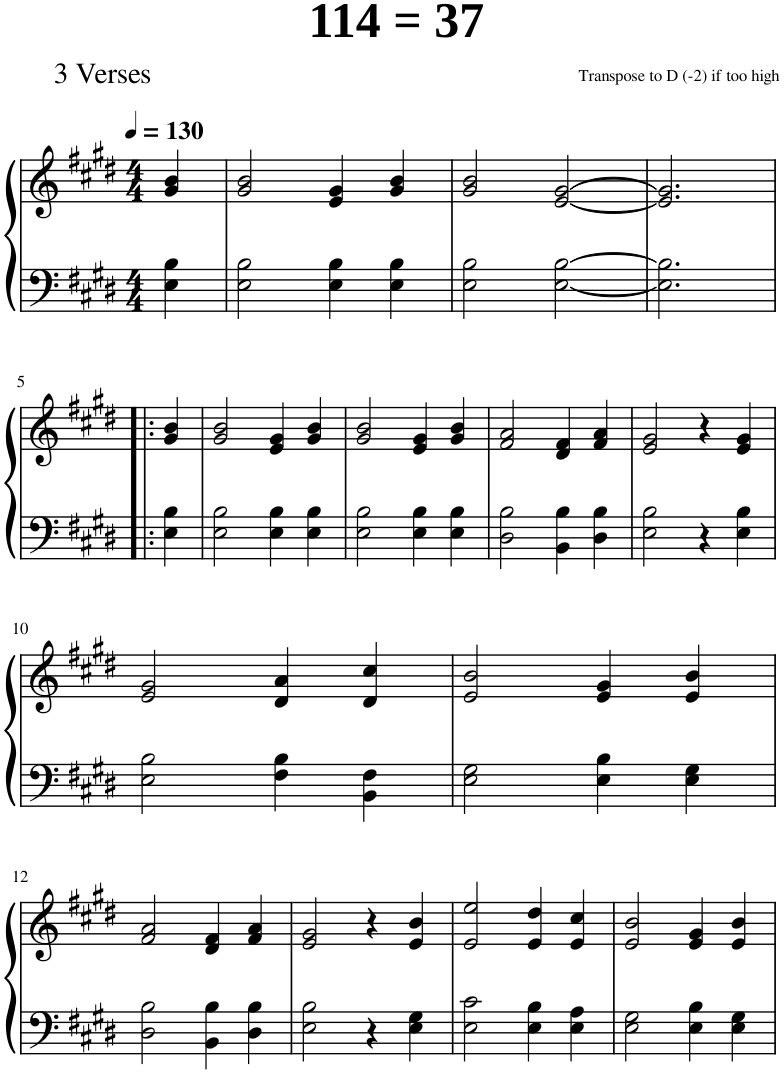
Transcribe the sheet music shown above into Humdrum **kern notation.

**kern	**kern
*part1	*part1
*staff2	*staff1
*I"Piano	*
*I'Pno.	*
*clefF4	*clefG2
*k[f#c#g#d#]	*k[f#c#g#d#]
*M4/4	*M4/4
*MM130	*MM130
=1	=1
4E\ 4B\	4g#/ 4b/
=2	=2
2E\ 2B\	2g#/ 2b/
4E\ 4B\	4e/ 4g#/
4E\ 4B\	4g#/ 4b/
=3	=3
2E\ 2B\	2g#/ 2b/
[2E\ [2B\	[2e/ [2g#/
=4	=4
2.E\] 2.B\]	2.e/] 2.g#/]
!!LO:LB:g=z
=5!|:	=5!|:
4E\ 4B\	4g#/ 4b/
=6	=6
2E\ 2B\	2g#/ 2b/
4E\ 4B\	4e/ 4g#/
4E\ 4B\	4g#/ 4b/
=7	=7
2E\ 2B\	2g#/ 2b/
4E\ 4B\	4e/ 4g#/
4E\ 4B\	4g#/ 4b/
=8	=8
2D#\ 2B\	2f#/ 2a/
4BB\ 4B\	4d#/ 4f#/
4D#\ 4B\	4f#/ 4a/
=9	=9
2E\ 2B\	2e/ 2g#/
4r	4r
4E\ 4B\	4e/ 4g#/
!!LO:LB:g=z
=10	=10
2E\ 2B\	2e/ 2g#/
4F#\ 4B\	4d#/ 4a/
4BB\ 4F#\	4d#/ 4cc#/
=11	=11
2E\ 2G#\	2e/ 2b/
4E\ 4B\	4e/ 4g#/
4E\ 4G#\	4e/ 4b/
!!LO:LB:g=z
=12	=12
2D#\ 2B\	2f#/ 2a/
4BB\ 4B\	4d#/ 4f#/
4D#\ 4B\	4f#/ 4a/
=13	=13
2E\ 2B\	2e/ 2g#/
4r	4r
4E\ 4G#\	4e/ 4b/
=14	=14
2E\ 2c#\	2e/ 2ee/
4E\ 4B\	4e/ 4dd#/
4E\ 4A\	4e/ 4cc#/
=15	=15
2E\ 2G#\	2e/ 2b/
4E\ 4B\	4e/ 4g#/
4E\ 4G#\	4e/ 4b/
=	=
*-	*-
